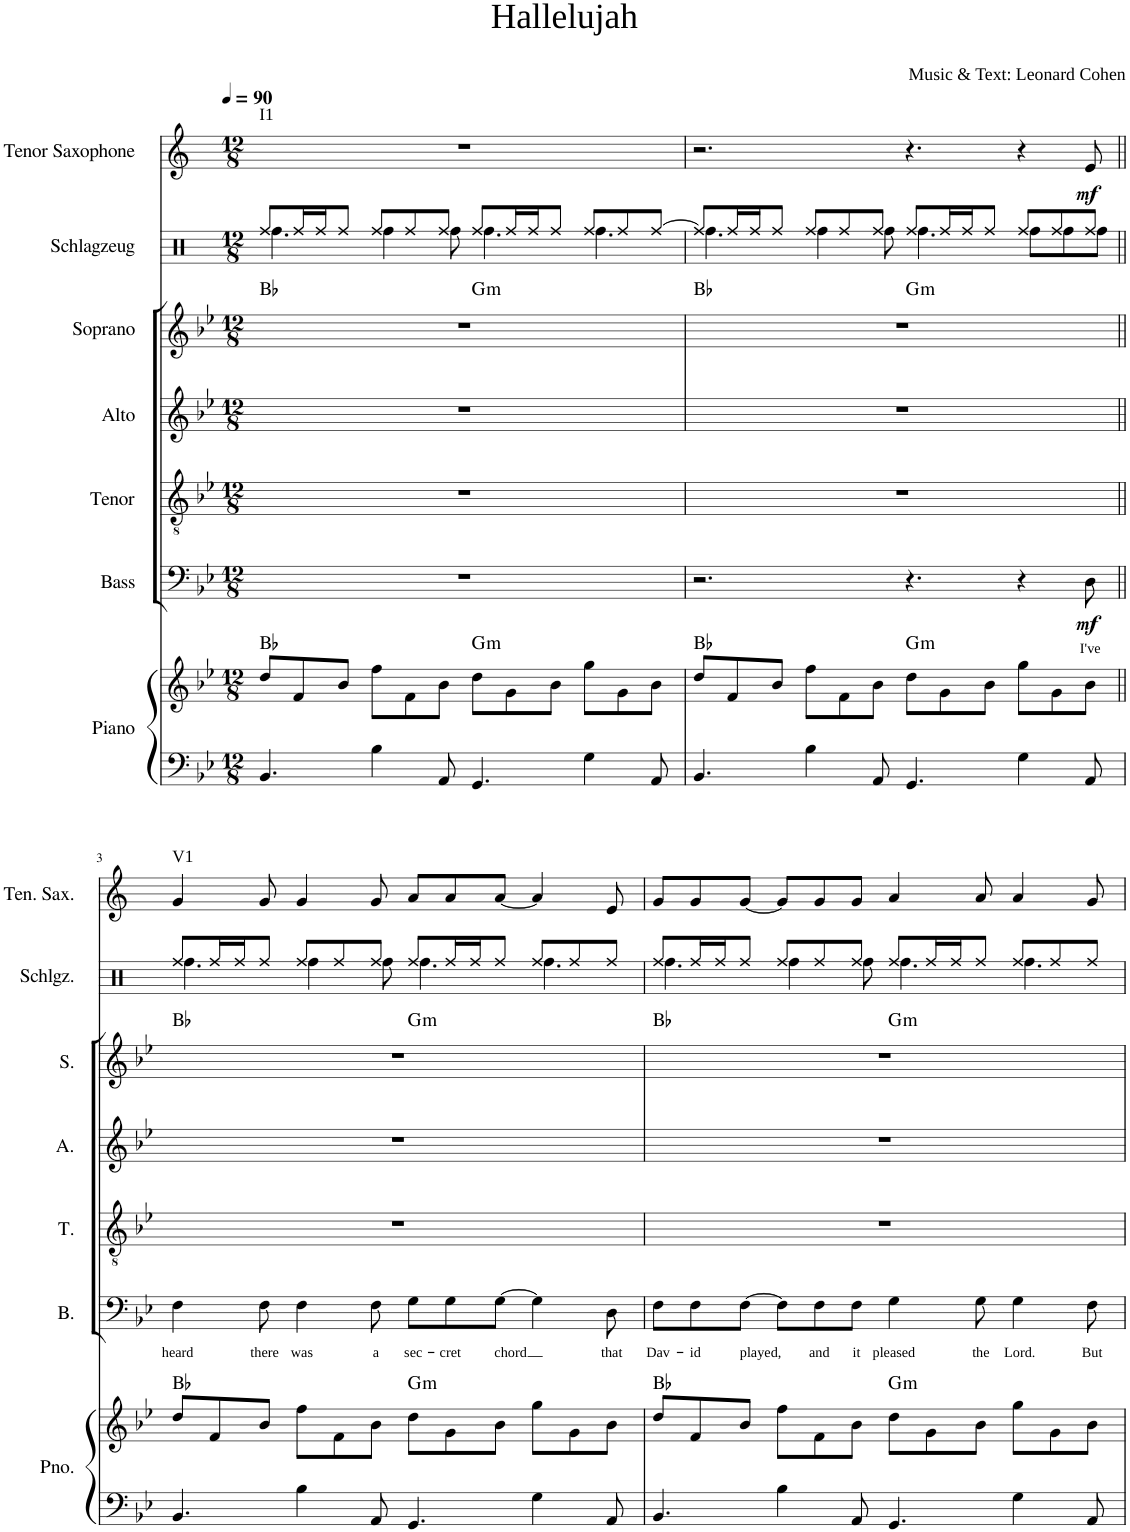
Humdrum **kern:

**kern	**kern	**harte	**kern	**text	**dynam	**kern	**kern	**kern	**harte	**kern	**kern	**dynam
*part7	*part7	*part7	*part6	*part6	*part6	*part5	*part4	*part3	*part3	*part2	*part1	*part1
*staff8	*staff7	*	*staff6	*staff6	*staff6	*staff5	*staff4	*staff3	*	*staff2	*staff1	*staff1
*I"Piano	*	*	*I"Bass	*	*	*I"Tenor	*I"Alto	*I"Soprano	*	*I"Schlagzeug	*I"Tenor Saxophone	*
*I'Pno.	*	*	*I'B.	*	*	*I'T.	*I'A.	*I'S.	*	*I'Schlgz.	*I'Ten. Sax.	*
*clefF4	*clefG2	*	*clefF4	*	*	*clefGv2	*clefG2	*clefG2	*	*clefX	*clefG2	*
*	*	*	*	*	*	*Trd7c12	*	*	*	*	*Trd1c2	*
*k[b-e-]	*k[b-e-]	*	*k[b-e-]	*	*	*k[b-e-]	*k[b-e-]	*k[b-e-]	*	*k[]	*k[]	*
*M12/8	*M12/8	*	*M12/8	*	*	*M12/8	*M12/8	*M12/8	*	*M12/8	*M12/8	*
*MM90	*MM90	*	*MM90	*	*	*MM90	*MM90	*MM90	*	*MM90	*MM90	*
=1	=1	=1	=1	=1	=1	=1	=1	=1	=1	=1	=1	=1
*	*	*	*	*	*	*	*	*	*	*^	*	*
!	!	!	!	!	!	!	!	!	!	!	!	!LO:TX:a:t=I1	!
*	*	*	*	*	*	*	*	*^	*	*	*	*	*
4.BB-/	8dd/L	Bb:maj	1.r	.	.	1.r	1.r	1.r	2.ryy	Bb:maj	8Rff/L	4.Rff\	1.r	.
.	8f/	.	.	.	.	.	.	.	.	.	16Rff/L	.	.	.
.	.	.	.	.	.	.	.	.	.	.	16Rff/J	.	.	.
.	8b-/J	.	.	.	.	.	.	.	.	.	8Rff/J	.	.	.
4B-\	8ff\L	.	.	.	.	.	.	.	.	.	8Rff/L	4Rff\	.	.
.	8f\	.	.	.	.	.	.	.	.	.	8Rff/	.	.	.
8AA/	8b-\J	.	.	.	.	.	.	.	.	.	8Rff/J	8Rff\	.	.
!	!	!LO:H:kt=m	!	!	!	!	!	!	!	!LO:H:kt=m	!	!	!	!
4.GG/	8dd\L	G:min	.	.	.	.	.	.	2.ryy	G:min	8Rff/L	4.Rff\	.	.
.	8g\	.	.	.	.	.	.	.	.	.	16Rff/L	.	.	.
.	.	.	.	.	.	.	.	.	.	.	16Rff/J	.	.	.
.	8b-\J	.	.	.	.	.	.	.	.	.	8Rff/J	.	.	.
4G\	8gg\L	.	.	.	.	.	.	.	.	.	8Rff/L	4.Rff\	.	.
.	8g\	.	.	.	.	.	.	.	.	.	8Rff/	.	.	.
8AA/	8b-\J	.	.	.	.	.	.	.	.	.	[>8Rff/J	.	.	.
=2	=2	=2	=2	=2	=2	=2	=2	=2	=2	=2	=2	=2	=2	=2
4.BB-/	8dd/L	Bb:maj	2.r	.	.	1.r	1.r	1.r	2.ryy	Bb:maj	8Rff/L]	4.Rff\	2.r	.
.	8f/	.	.	.	.	.	.	.	.	.	16Rff/L	.	.	.
.	.	.	.	.	.	.	.	.	.	.	16Rff/J	.	.	.
.	8b-/J	.	.	.	.	.	.	.	.	.	8Rff/J	.	.	.
4B-\	8ff\L	.	.	.	.	.	.	.	.	.	8Rff/L	4Rff\	.	.
.	8f\	.	.	.	.	.	.	.	.	.	8Rff/	.	.	.
8AA/	8b-\J	.	.	.	.	.	.	.	.	.	8Rff/J	8Rff\	.	.
!	!	!LO:H:kt=m	!	!	!	!	!	!	!	!LO:H:kt=m	!	!	!	!
4.GG/	8dd\L	G:min	4.r	.	.	.	.	.	2.ryy	G:min	8Rff/L	4.Rff\	4.r	.
.	8g\	.	.	.	.	.	.	.	.	.	16Rff/L	.	.	.
.	.	.	.	.	.	.	.	.	.	.	16Rff/J	.	.	.
.	8b-\J	.	.	.	.	.	.	.	.	.	8Rff/J	.	.	.
4G\	8gg\L	.	4r	.	.	.	.	.	.	.	8Rff/L	8Rff\L	4r	.
.	8g\	.	.	.	.	.	.	.	.	.	8Rff/	8Rff\	.	.
!	!	!	!	!LO:LY:b	!LO:DY:b	!	!	!	!	!	!	!	!	!LO:DY:b
8AA/	8b-\J	.	8D\	I've	mf	.	.	.	.	.	8Rff/J	8Rff\J	8e/	mf
!!LO:LB:g=z
=3||	=3||	=3||	=3||	=3||	=3||	=3||	=3||	=3||	=3||	=3||	=3||	=3||	=3||	=3||
!	!	!	!	!	!	!	!	!	!	!	!	!	!LO:TX:a:t=V1	!
!	!	!	!	!LO:LY:b	!	!	!	!	!	!	!	!	!	!
4.BB-/	8dd/L	Bb:maj	4F\	heard	.	1.r	1.r	1.r	2.ryy	Bb:maj	8Rff/L	4.Rff\	4g/	.
.	8f/	.	.	.	.	.	.	.	.	.	16Rff/L	.	.	.
.	.	.	.	.	.	.	.	.	.	.	16Rff/J	.	.	.
!	!	!	!	!LO:LY:b	!	!	!	!	!	!	!	!	!	!
.	8b-/J	.	8F\	there	.	.	.	.	.	.	8Rff/J	.	8g/	.
!	!	!	!	!LO:LY:b	!	!	!	!	!	!	!	!	!	!
4B-\	8ff\L	.	4F\	was	.	.	.	.	.	.	8Rff/L	4Rff\	4g/	.
.	8f\	.	.	.	.	.	.	.	.	.	8Rff/	.	.	.
!	!	!	!	!LO:LY:b	!	!	!	!	!	!	!	!	!	!
8AA/	8b-\J	.	8F\	a	.	.	.	.	.	.	8Rff/J	8Rff\	8g/	.
!	!	!LO:H:kt=m	!	!LO:LY:b	!	!	!	!	!	!LO:H:kt=m	!	!	!	!
4.GG/	8dd\L	G:min	8G\L	sec-	.	.	.	.	2.ryy	G:min	8Rff/L	4.Rff\	8a/L	.
!	!	!	!	!LO:LY:b	!	!	!	!	!	!	!	!	!	!
.	8g\	.	8G\	-cret	.	.	.	.	.	.	16Rff/L	.	8a/	.
.	.	.	.	.	.	.	.	.	.	.	16Rff/J	.	.	.
!	!	!	!	!LO:LY:b	!	!	!	!	!	!	!	!	!	!
.	8b-\J	.	[>8G\J	chord	.	.	.	.	.	.	8Rff/J	.	[<8a/J	.
4G\	8gg\L	.	4G\]	.	.	.	.	.	.	.	8Rff/L	4.Rff\	4a/]	.
.	8g\	.	.	.	.	.	.	.	.	.	8Rff/	.	.	.
!	!	!	!	!LO:LY:b	!	!	!	!	!	!	!	!	!	!
8AA/	8b-\J	.	8D\	that	.	.	.	.	.	.	8Rff/J	.	8e/	.
=4	=4	=4	=4	=4	=4	=4	=4	=4	=4	=4	=4	=4	=4	=4
!	!	!	!	!LO:LY:b	!	!	!	!	!	!	!	!	!	!
4.BB-/	8dd/L	Bb:maj	8F\L	Dav-	.	1.r	1.r	1.r	2.ryy	Bb:maj	8Rff/L	4.Rff\	8g/L	.
!	!	!	!	!LO:LY:b	!	!	!	!	!	!	!	!	!	!
.	8f/	.	8F\	-id	.	.	.	.	.	.	16Rff/L	.	8g/	.
.	.	.	.	.	.	.	.	.	.	.	16Rff/J	.	.	.
!	!	!	!	!LO:LY:b	!	!	!	!	!	!	!	!	!	!
.	8b-/J	.	[>8F\J	played,	.	.	.	.	.	.	8Rff/J	.	[<8g/J	.
4B-\	8ff\L	.	8F\L]	.	.	.	.	.	.	.	8Rff/L	4Rff\	8g/L]	.
!	!	!	!	!LO:LY:b	!	!	!	!	!	!	!	!	!	!
.	8f\	.	8F\	and	.	.	.	.	.	.	8Rff/	.	8g/	.
!	!	!	!	!LO:LY:b	!	!	!	!	!	!	!	!	!	!
8AA/	8b-\J	.	8F\J	it	.	.	.	.	.	.	8Rff/J	8Rff\	8g/J	.
!	!	!LO:H:kt=m	!	!LO:LY:b	!	!	!	!	!	!LO:H:kt=m	!	!	!	!
4.GG/	8dd\L	G:min	4G\	pleased	.	.	.	.	2.ryy	G:min	8Rff/L	4.Rff\	4a/	.
.	8g\	.	.	.	.	.	.	.	.	.	16Rff/L	.	.	.
.	.	.	.	.	.	.	.	.	.	.	16Rff/J	.	.	.
!	!	!	!	!LO:LY:b	!	!	!	!	!	!	!	!	!	!
.	8b-\J	.	8G\	the	.	.	.	.	.	.	8Rff/J	.	8a/	.
!	!	!	!	!LO:LY:b	!	!	!	!	!	!	!	!	!	!
4G\	8gg\L	.	4G\	Lord.	.	.	.	.	.	.	8Rff/L	4.Rff\	4a/	.
.	8g\	.	.	.	.	.	.	.	.	.	8Rff/	.	.	.
!	!	!	!	!LO:LY:b	!	!	!	!	!	!	!	!	!	!
8AA/	8b-\J	.	8F\	But	.	.	.	.	.	.	8Rff/J	.	8g/	.
*	*	*	*	*	*	*	*	*v	*v	*	*	*	*	*
*	*	*	*	*	*	*	*	*	*	*v	*v	*	*
=	=	=	=	=	=	=	=	=	=	=	=	=
*-	*-	*-	*-	*-	*-	*-	*-	*-	*-	*-	*-	*-
